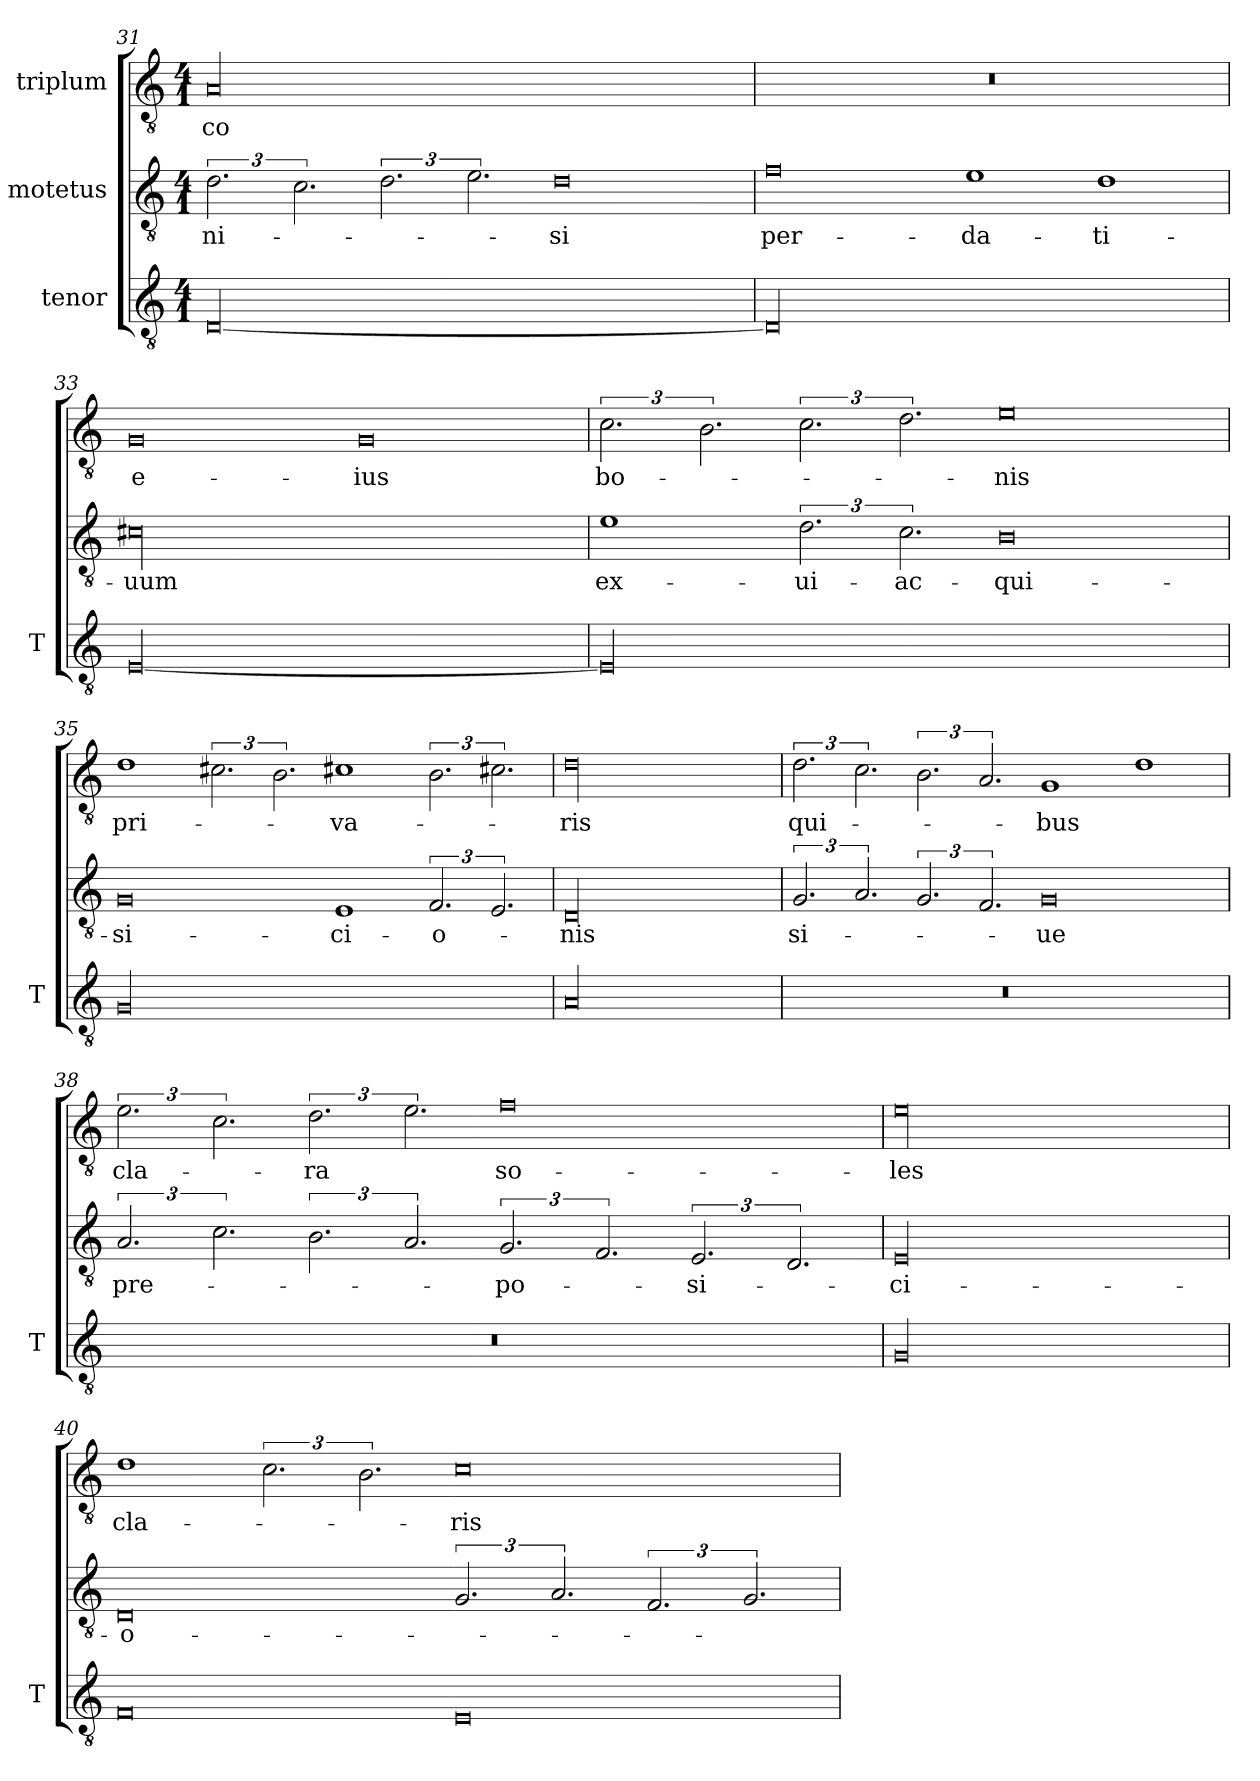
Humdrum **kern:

**kern	**kern	**text	**kern	**text
*part3	*part2	*part2	*part1	*part1
*staff3	*staff2	*staff2	*staff1	*staff1
*I"tenor	*I"motetus	*	*I"triplum	*
*I'T	*	*	*	*
*clefGv2	*clefGv2	*	*clefGv2	*
*k[]	*k[]	*	*k[]	*
*C:	*C:	*	*C:	*
*M4/1	*M4/1	*	*M4/1	*
=31	=31	=31	=31	=31
[00D/	3.d\	ni-	00A/	-co
.	3.c\	.	.	.
.	3.d\	.	.	.
.	3.e\	.	.	.
.	0d\	-si	.	.
=32	=32	=32	=32	=32
00D/]	0f\	per-	00r	.
.	1e\	da-	.	.
.	1d\	-ti-	.	.
=33	=33	=33	=33	=33
[00E/	00c#X\	-uum	0G/	e-
.	.	.	0G/	-ius
!!LO:LB:g=z
=34	=34	=34	=34	=34
00E/]	1e\	ex-	3.c\	bo-
.	.	.	3.B\	.
.	3.d\	ui-	3.c\	.
.	3.c\	ac-	3.d\	.
.	0B\	-qui-	0e\	-nis
=35	=35	=35	=35	=35
00G/	0G/	-si-	1d\	pri-
.	.	.	3.c#X\	.
.	.	.	3.B\	.
.	1E/	-ci-	1c#Xi\	-va-
.	3.F/	-o-	3.B\	.
.	3.E/	.	3.c#Xi\	.
=36	=36	=36	=36	=36
00A/	00D/	-nis	00d\	-ris
=37	=37	=37	=37	=37
00r	3.G/	si-	3.d\	qui-
.	3.A/	.	3.c\	.
.	3.G/	.	3.B\	.
.	3.F/	.	3.A/	.
.	0G/	-ue	1G/	-bus
.	.	.	1d\	.
!!LO:LB:g=z
=38	=38	=38	=38	=38
00r	3.A/	pre-	3.e\	cla-
.	3.c\	.	3.c\	.
.	3.B\	.	3.d\	-ra
.	3.A/	.	3.e\	.
.	3.G/	-po-	0f\	so-
.	3.F/	.	.	.
.	3.E/	-si-	.	.
.	3.D/	.	.	.
=39	=39	=39	=39	=39
00G/	00E/	-ci-	00e\	-les
=40	=40	=40	=40	=40
0F/	0D/	-o-	1d\	cla-
.	.	.	3.c\	.
.	.	.	3.B\	.
0E/	3.G/	.	0c\	-ris
.	3.A/	.	.	.
.	3.F/	.	.	.
.	3.G/	.	.	.
=	=	=	=	=
*-	*-	*-	*-	*-
